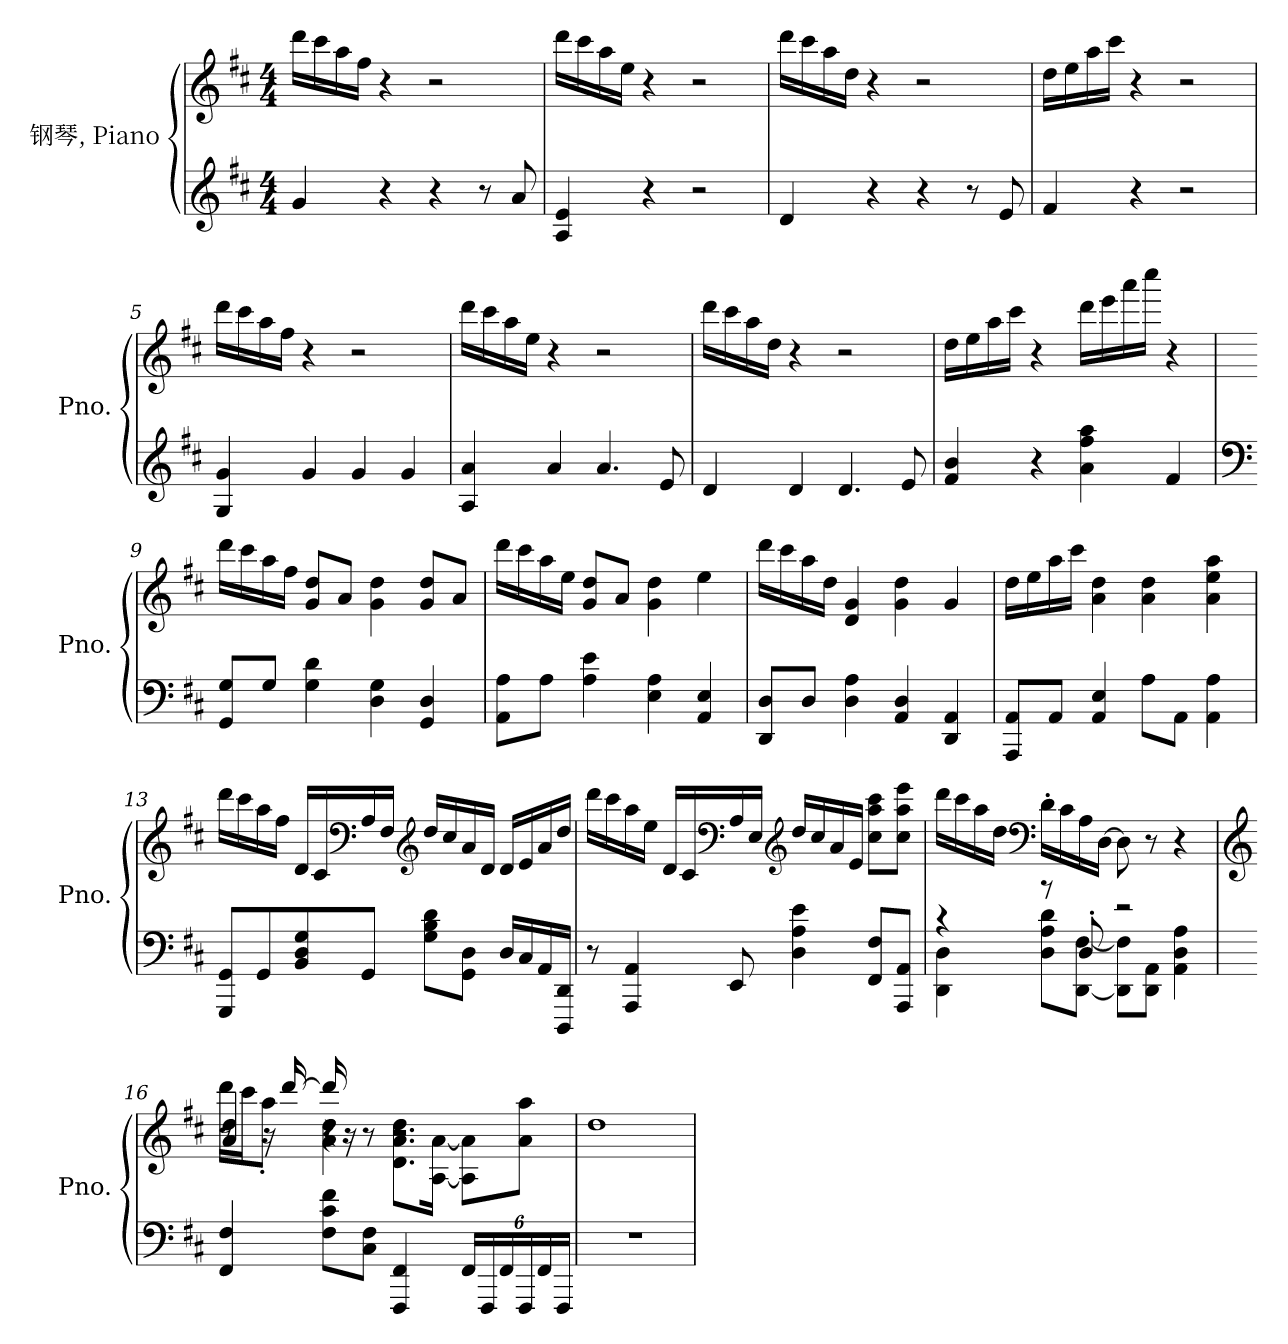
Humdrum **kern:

**kern	**kern
*part1	*part1
*staff2	*staff1
*I"钢琴, Piano	*
*I'Pno.	*
*clefG2	*clefG2
*k[f#c#]	*k[f#c#]
*M4/4	*M4/4
*MM89	*MM89
=1	=1
4g/	16ddd\LL
.	16ccc#\
.	16aa\
.	16ff#\JJ
4r	4r
4r	2r
8r	.
8a/	.
=2	=2
4A/ 4e/	16ddd\LL
.	16ccc#\
.	16aa\
.	16ee\JJ
4r	4r
2r	2r
=3	=3
4d/	16ddd\LL
.	16ccc#\
.	16aa\
.	16dd\JJ
4r	4r
4r	2r
8r	.
8e/	.
=4	=4
4f#/	16dd\LL
.	16ee\
.	16aa\
.	16ccc#\JJ
4r	4r
2r	2r
!!LO:LB:g=z
=5	=5
4G/ 4g/	16ddd\LL
.	16ccc#\
.	16aa\
.	16ff#\JJ
4g/	4r
4g/	2r
4g/	.
=6	=6
4A/ 4a/	16ddd\LL
.	16ccc#\
.	16aa\
.	16ee\JJ
4a/	4r
4.a/	2r
8e/	.
=7	=7
4d/	16ddd\LL
.	16ccc#\
.	16aa\
.	16dd\JJ
4d/	4r
4.d/	2r
8e/	.
=8	=8
4f#/ 4b/	16dd\LL
.	16ee\
.	16aa\
.	16ccc#\JJ
4r	4r
4a\ 4ff#\ 4aa\	16ddd\LL
.	16eee\
.	16aaa\
.	16cccc#\JJ
4f#/	4r
!!LO:LB:g=z
=9	=9
*clefF4	*
8GG/ 8G/L	16ddd\LL
.	16ccc#\
8G/J	16aa\
.	16ff#\JJ
4G\ 4d\	8g/ 8dd/L
.	8a/J
4D\ 4G\	4g\ 4dd\
4GG/ 4D/	8g/ 8dd/L
.	8a/J
=10	=10
8AA\ 8A\L	16ddd\LL
.	16ccc#\
8A\J	16aa\
.	16ee\JJ
4A\ 4e\	8g/ 8dd/L
.	8a/J
4E\ 4A\	4g\ 4dd\
4AA/ 4E/	4ee\
=11	=11
8DD/ 8D/L	16ddd\LL
.	16ccc#\
8D/J	16aa\
.	16dd\JJ
4D\ 4A\	4d/ 4g/
4AA/ 4D/	4g\ 4dd\
4DD/ 4AA/	4g/
=12	=12
8AAA/ 8AA/L	16dd\LL
.	16ee\
8AA/J	16aa\
.	16ccc#\JJ
4AA/ 4E/	4a\ 4dd\
8A\L	4a\ 4dd\
8AA\J	.
4AA\ 4A\	4a\ 4ee\ 4aa\
!!LO:LB:g=z
=13	=13
8GGG/ 8GG/L	16ddd\LL
.	16ccc#\
8GG/	16aa\
.	16ff#\JJ
8BB/ 8D/ 8G/	16d/LL
.	16c#/
*	*clefF4
8GG/J	16A/
.	16F#/JJ
*	*clefG2
8G\ 8B\ 8d\L	16dd/LL
.	16cc#/
8GG\ 8D\J	16a/
.	16d/JJ
16D/LL	16d/LL
16C#/	16e/
16AA/	16a/
16DDD/ 16DD/JJ	16dd/JJ
=14	=14
8r	16ddd\LL
.	16ccc#\
4AAA/ 4AA/	16aa\
.	16ee\JJ
.	16d/LL
.	16c#/
*	*clefF4
8EE/	16A/
.	16E/JJ
*	*clefG2
4D\ 4A\ 4e\	16dd/LL
.	16cc#/
.	16a/
.	16e/JJ
8FF#/ 8F#/L	8cc#\ 8aa\ 8ccc#\L
8AAA/ 8AA/J	8cc#\ 8aa\ 8eee\J
!!LO:LB:g=z
=15	=15
*^	*
4r	4DD\ 4D\	16ddd\LL
.	.	16ccc#\
.	.	16aa\
.	.	16dd\JJ
*	*	*clefF4
8r	8D\ 8A\ 8d\L	16d'\LL
.	.	16c#\
8D'/	[8DD\ [8F#\J	16A\
.	.	[16D\JJ
2r	8DD\] 8F#\]L	8D\]
.	8DD\ 8AA\J	8r
.	4AA\ 4D\ 4A\	4r
*v	*v	*
=16	=16
*	*clefG2
*	*^
*	*	*^
4FF#/ 4F#/	8r	16ddd\LL	4a/ 4dd/
.	.	16ccc#\J	.
.	16r	8aa'\J	.
.	[16ddd/	.	.
8F#\ 8c#\ 8f#\L	16ddd/]	4a\ 4dd\	4r
.	16r	.	.
8C#\ 8F#\J	8r	.	.
4FFF#/ 4FF#/	2r	8.d\ 8.a\ 8.dd\L	2r
.	.	[16A\ [16a\Jk	.
*Xbrackettup	*	*	*
24FF#/LL	.	8A\] 8a\]L	.
24FFF#/	.	.	.
24FF#/	.	.	.
24FFF#/	.	8a\ 8aa\J	.
24FF#/	.	.	.
24FFF#/JJ	.	.	.
*	*v	*v	*v
=17	=17
1r	1dd
=	=
*-	*-
